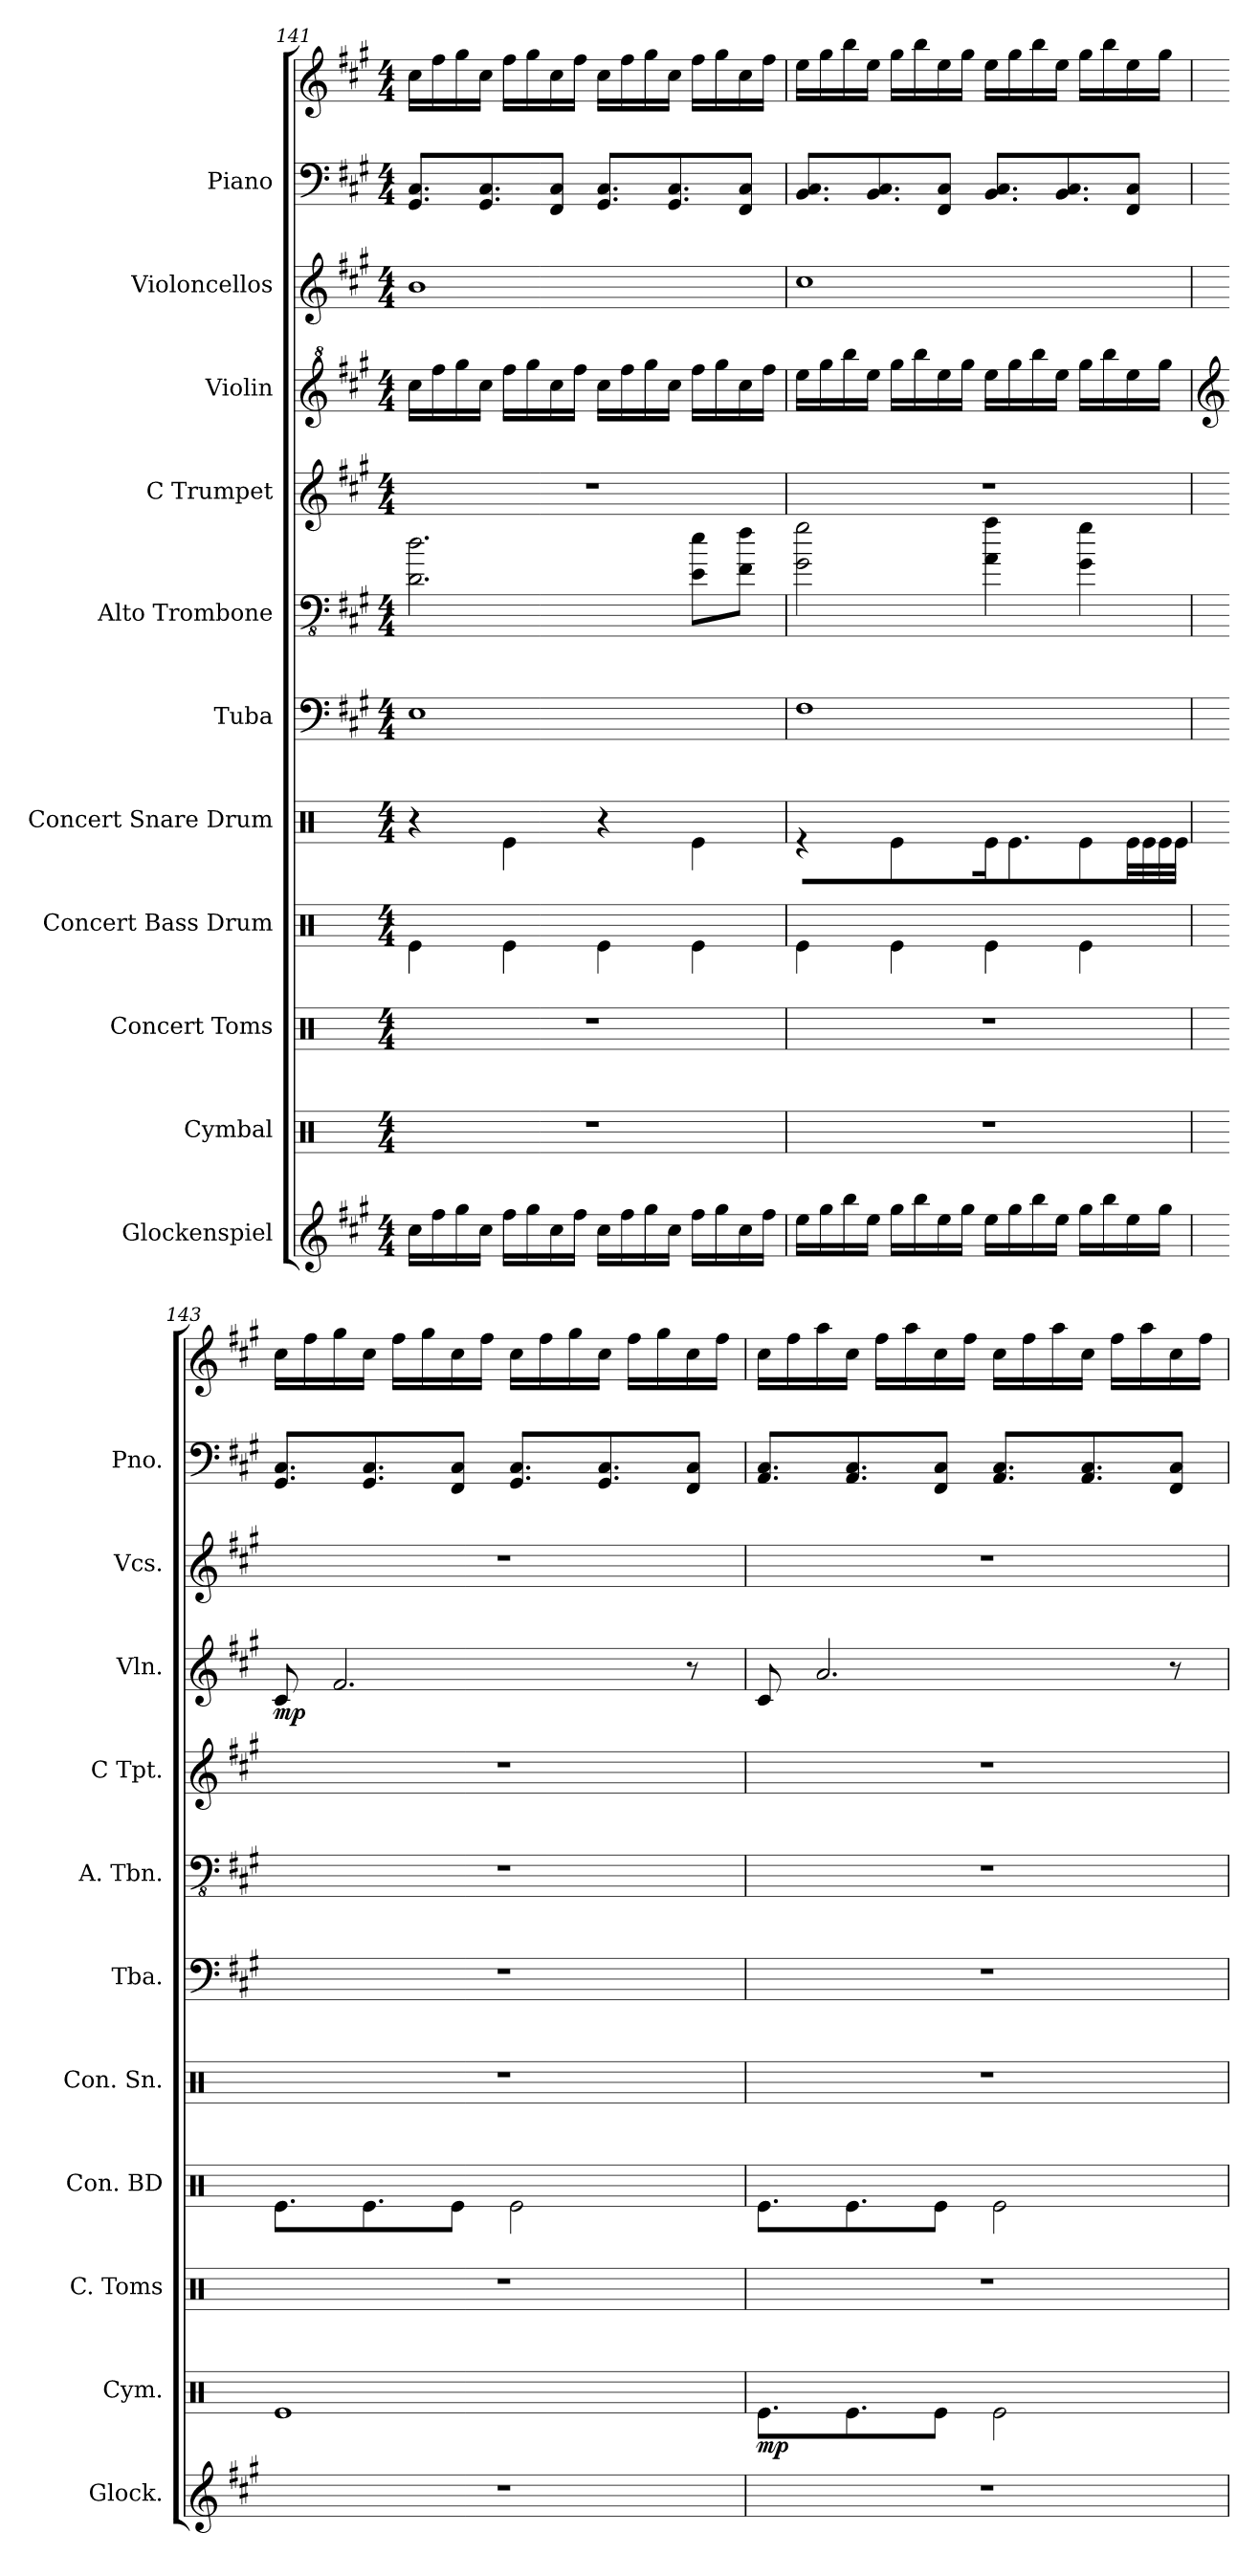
**kern	**kern	**dynam	**kern	**kern	**kern	**kern	**kern	**kern	**kern	**dynam	**kern	**kern	**kern
*part11	*part10	*part10	*part9	*part8	*part7	*part6	*part5	*part4	*part3	*part3	*part2	*part1	*part1
*staff12	*staff11	*staff11	*staff10	*staff9	*staff8	*staff7	*staff6	*staff5	*staff4	*staff4	*staff3	*staff2	*staff1
*I"Glockenspiel	*I"Cymbal	*	*I"Concert Toms	*I"Concert Bass Drum	*I"Concert Snare Drum	*I"Tuba	*I"Alto Trombone	*I"C Trumpet	*I"Violin	*	*I"Violoncellos	*I"Piano	*
*I'Glock.	*I'Cym.	*	*I'C. Toms	*I'Con. BD	*I'Con. Sn.	*I'Tba.	*I'A. Tbn.	*I'C Tpt.	*I'Vln.	*	*I'Vcs.	*I'Pno.	*
!!LO:PB:g=z
*clefG2	*clefX	*	*clefX	*clefX	*clefX	*clefF4	*clefFv4	*clefG2	*clefG^2	*	*clefG2	*clefF4	*clefG2
*ITrd-14c-24	*	*	*	*	*	*	*	*	*	*	*	*	*
*k[f#c#g#]	*k[]	*	*k[]	*k[]	*k[]	*k[f#c#g#]	*k[f#c#g#]	*k[f#c#g#]	*k[f#c#g#]	*	*k[f#c#g#]	*k[f#c#g#]	*k[f#c#g#]
*M4/4	*M4/4	*	*M4/4	*M4/4	*M4/4	*M4/4	*M4/4	*M4/4	*M4/4	*	*M4/4	*M4/4	*M4/4
=141	=141	=141	=141	=141	=141	=141	=141	=141	=141	=141	=141	=141	=141
16cccc#\LL	1r	.	1r	4Re\	4r	1E	2.D\ 2.d\	1r	16ccc#\LL	.	1b	8.GG#/ 8.C#/L	16cc#\LL
16ffff#\	.	.	.	.	.	.	.	.	16fff#\	.	.	.	16ff#\
16gggg#\	.	.	.	.	.	.	.	.	16ggg#\	.	.	.	16gg#\
16cccc#\JJ	.	.	.	.	.	.	.	.	16ccc#\JJ	.	.	8.GG#/ 8.C#/	16cc#\JJ
16ffff#\LL	.	.	.	4Re\	4Re\	.	.	.	16fff#\LL	.	.	.	16ff#\LL
16gggg#\	.	.	.	.	.	.	.	.	16ggg#\	.	.	.	16gg#\
16cccc#\	.	.	.	.	.	.	.	.	16ccc#\	.	.	8FF#/ 8C#/J	16cc#\
16ffff#\JJ	.	.	.	.	.	.	.	.	16fff#\JJ	.	.	.	16ff#\JJ
16cccc#\LL	.	.	.	4Re\	4r	.	.	.	16ccc#\LL	.	.	8.GG#/ 8.C#/L	16cc#\LL
16ffff#\	.	.	.	.	.	.	.	.	16fff#\	.	.	.	16ff#\
16gggg#\	.	.	.	.	.	.	.	.	16ggg#\	.	.	.	16gg#\
16cccc#\JJ	.	.	.	.	.	.	.	.	16ccc#\JJ	.	.	8.GG#/ 8.C#/	16cc#\JJ
16ffff#\LL	.	.	.	4Re\	4Re\	.	8E\ 8e\L	.	16fff#\LL	.	.	.	16ff#\LL
16gggg#\	.	.	.	.	.	.	.	.	16ggg#\	.	.	.	16gg#\
16cccc#\	.	.	.	.	.	.	8F#\ 8f#\J	.	16ccc#\	.	.	8FF#/ 8C#/J	16cc#\
16ffff#\JJ	.	.	.	.	.	.	.	.	16fff#\JJ	.	.	.	16ff#\JJ
=142	=142	=142	=142	=142	=142	=142	=142	=142	=142	=142	=142	=142	=142
16eeee\LL	1r	.	1r	4Re\	4r	1F#	2G#\ 2g#\	1r	16eee\LL	.	1cc#	8.BB/ 8.C#/L	16ee\LL
16gggg#\	.	.	.	.	.	.	.	.	16ggg#\	.	.	.	16gg#\
16bbbb\	.	.	.	.	.	.	.	.	16bbb\	.	.	.	16bb\
16eeee\JJ	.	.	.	.	.	.	.	.	16eee\JJ	.	.	8.BB/ 8.C#/	16ee\JJ
16gggg#\LL	.	.	.	4Re\	4Re\	.	.	.	16ggg#\LL	.	.	.	16gg#\LL
16bbbb\	.	.	.	.	.	.	.	.	16bbb\	.	.	.	16bb\
16eeee\	.	.	.	.	.	.	.	.	16eee\	.	.	8FF#/ 8C#/J	16ee\
16gggg#\JJ	.	.	.	.	.	.	.	.	16ggg#\JJ	.	.	.	16gg#\JJ
16eeee\LL	.	.	.	4Re\	16Re\KL	.	4A\ 4a\	.	16eee\LL	.	.	8.BB/ 8.C#/L	16ee\LL
16gggg#\	.	.	.	.	8.Re\J	.	.	.	16ggg#\	.	.	.	16gg#\
16bbbb\	.	.	.	.	.	.	.	.	16bbb\	.	.	.	16bb\
16eeee\JJ	.	.	.	.	.	.	.	.	16eee\JJ	.	.	8.BB/ 8.C#/	16ee\JJ
16gggg#\LL	.	.	.	4Re\	8Re\L	.	4G#\ 4g#\	.	16ggg#\LL	.	.	.	16gg#\LL
16bbbb\	.	.	.	.	.	.	.	.	16bbb\	.	.	.	16bb\
*	*	*	*	*	*tremolo	*	*	*	*	*	*	*	*
16eeee\	.	.	.	.	32Re\	.	.	.	16eee\	.	.	8FF#/ 8C#/J	16ee\
.	.	.	.	.	32Re\	.	.	.	.	.	.	.	.
16gggg#\JJ	.	.	.	.	32Re\	.	.	.	16ggg#\JJ	.	.	.	16gg#\JJ
.	.	.	.	.	32Re\JJJ	.	.	.	.	.	.	.	.
*	*	*	*	*	*Xtremolo	*	*	*	*	*	*	*	*
!!LO:PB:g=z
=143	=143	=143	=143	=143	=143	=143	=143	=143	=143	=143	=143	=143	=143
*	*	*	*	*	*	*	*	*	*clefG2	*	*	*	*
!	!	!	!	!	!	!	!	!	!	!LO:DY:b	!	!	!
1r	1Re	.	1r	8.Re\L	1r	1r	1r	1r	8c#/	mp	1r	8.GG#/ 8.C#/L	16cc#\LL
.	.	.	.	.	.	.	.	.	.	.	.	.	16ff#\
.	.	.	.	.	.	.	.	.	2.f#/	.	.	.	16gg#\
.	.	.	.	8.Re\	.	.	.	.	.	.	.	8.GG#/ 8.C#/	16cc#\JJ
.	.	.	.	.	.	.	.	.	.	.	.	.	16ff#\LL
.	.	.	.	.	.	.	.	.	.	.	.	.	16gg#\
.	.	.	.	8Re\J	.	.	.	.	.	.	.	8FF#/ 8C#/J	16cc#\
.	.	.	.	.	.	.	.	.	.	.	.	.	16ff#\JJ
.	.	.	.	2Re\	.	.	.	.	.	.	.	8.GG#/ 8.C#/L	16cc#\LL
.	.	.	.	.	.	.	.	.	.	.	.	.	16ff#\
.	.	.	.	.	.	.	.	.	.	.	.	.	16gg#\
.	.	.	.	.	.	.	.	.	.	.	.	8.GG#/ 8.C#/	16cc#\JJ
.	.	.	.	.	.	.	.	.	.	.	.	.	16ff#\LL
.	.	.	.	.	.	.	.	.	.	.	.	.	16gg#\
.	.	.	.	.	.	.	.	.	8r	.	.	8FF#/ 8C#/J	16cc#\
.	.	.	.	.	.	.	.	.	.	.	.	.	16ff#\JJ
=144	=144	=144	=144	=144	=144	=144	=144	=144	=144	=144	=144	=144	=144
!	!	!LO:DY:b	!	!	!	!	!	!	!	!	!	!	!
1r	8.Re\L	mp	1r	8.Re\L	1r	1r	1r	1r	8c#/	.	1r	8.AA/ 8.C#/L	16cc#\LL
.	.	.	.	.	.	.	.	.	.	.	.	.	16ff#\
.	.	.	.	.	.	.	.	.	2.a/	.	.	.	16aa\
.	8.Re\	.	.	8.Re\	.	.	.	.	.	.	.	8.AA/ 8.C#/	16cc#\JJ
.	.	.	.	.	.	.	.	.	.	.	.	.	16ff#\LL
.	.	.	.	.	.	.	.	.	.	.	.	.	16aa\
.	8Re\J	.	.	8Re\J	.	.	.	.	.	.	.	8FF#/ 8C#/J	16cc#\
.	.	.	.	.	.	.	.	.	.	.	.	.	16ff#\JJ
.	2Re\	.	.	2Re\	.	.	.	.	.	.	.	8.AA/ 8.C#/L	16cc#\LL
.	.	.	.	.	.	.	.	.	.	.	.	.	16ff#\
.	.	.	.	.	.	.	.	.	.	.	.	.	16aa\
.	.	.	.	.	.	.	.	.	.	.	.	8.AA/ 8.C#/	16cc#\JJ
.	.	.	.	.	.	.	.	.	.	.	.	.	16ff#\LL
.	.	.	.	.	.	.	.	.	.	.	.	.	16aa\
.	.	.	.	.	.	.	.	.	8r	.	.	8FF#/ 8C#/J	16cc#\
.	.	.	.	.	.	.	.	.	.	.	.	.	16ff#\JJ
=	=	=	=	=	=	=	=	=	=	=	=	=	=
*-	*-	*-	*-	*-	*-	*-	*-	*-	*-	*-	*-	*-	*-
